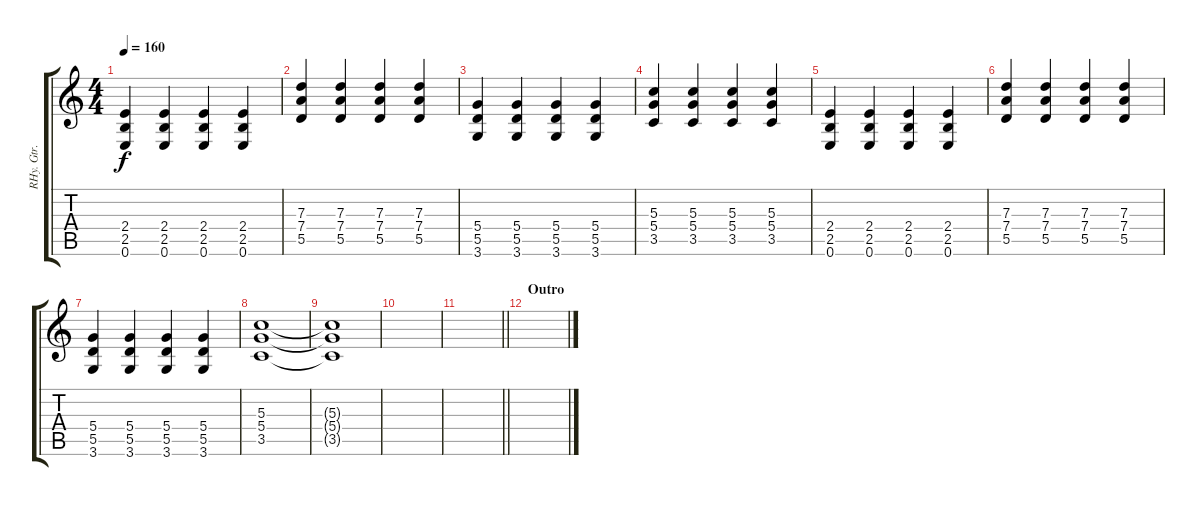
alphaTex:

\track ("RHy. Gtr. 3" "RHy. Gtr. ") {instrument overdrivenguitar}
\staff {score tabs}
\tuning (E4 B3 G3 D3 A2 E2) {hide}
\ts (4 4)
\tempo 160
\clef g2
\ks c
(2.4 2.5 0.6).4{dy f} (2.4 2.5 0.6).4 (2.4 2.5 0.6).4 (2.4 2.5 0.6).4 |
(7.3 7.4 5.5).4 (7.3 7.4 5.5).4 (7.3 7.4 5.5).4 (7.3 7.4 5.5).4 |
(5.4 5.5 3.6).4 (5.4 5.5 3.6).4 (5.4 5.5 3.6).4 (5.4 5.5 3.6).4 |
(5.3 5.4 3.5).4 (5.3 5.4 3.5).4 (5.3 5.4 3.5).4 (5.3 5.4 3.5).4 |
(2.4 2.5 0.6).4 (2.4 2.5 0.6).4 (2.4 2.5 0.6).4 (2.4 2.5 0.6).4 |
(7.3 7.4 5.5).4 (7.3 7.4 5.5).4 (7.3 7.4 5.5).4 (7.3 7.4 5.5).4 |
(5.4 5.5 3.6).4 (5.4 5.5 3.6).4 (5.4 5.5 3.6).4 (5.4 5.5 3.6).4 |
(5.3 5.4 3.5).1 |
(5.3{t} 5.4{t} 3.5{t}).1 |
|
\barLineRight lightlight
|
\section ("" "Outro")
